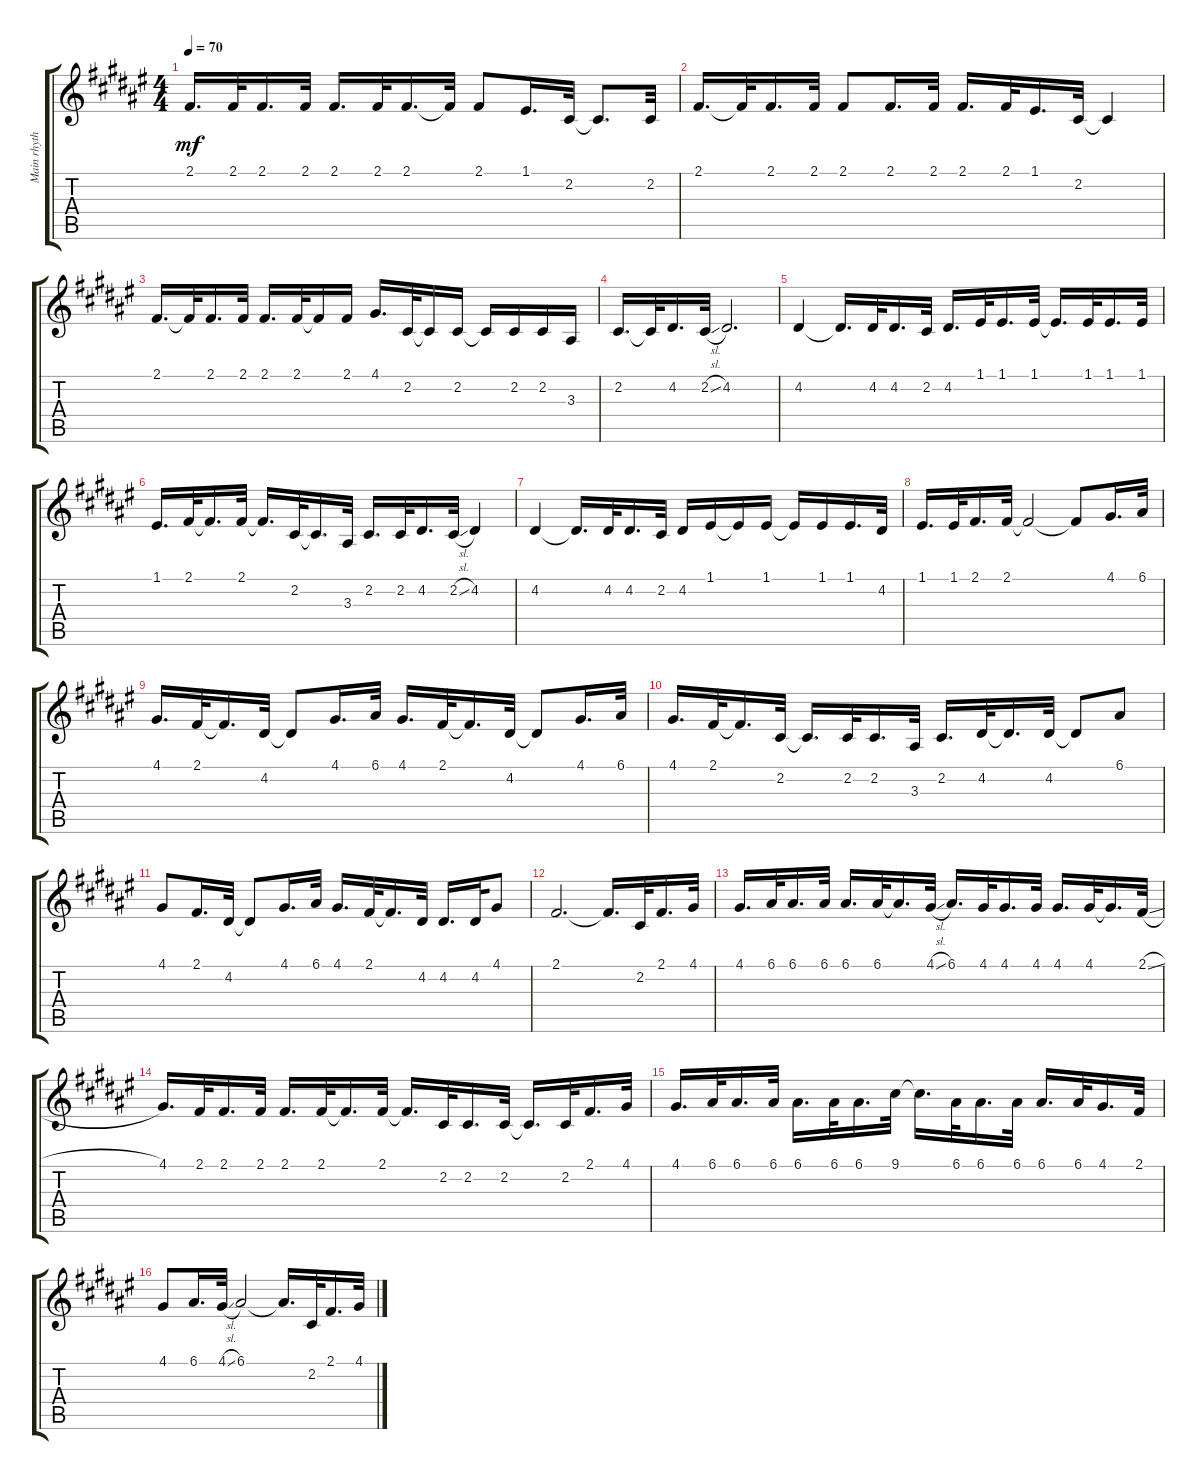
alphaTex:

\track ("Main rhythm" "Main rhyth") {mute instrument lead2sawtooth}
\staff {score tabs}
\tuning (E4 B3 G3 D3 A2 E2) {hide}
\ts (4 4)
\tempo 70
\clef g2
\ks f#
2.1.16{d dy mf} 2.1.32 2.1.16{d} 2.1.32 2.1.16{d} 2.1.32 2.1.16{d} 2.1{t}.32 2.1.8 1.1.16{d} 2.2.32 2.2{t}.8{d} 2.2.32 |
2.1.16{d} 2.1{t}.32 2.1.16{d} 2.1.32 2.1.8 2.1.16{d} 2.1.32 2.1.16{d} 2.1.32 1.1.16{d} 2.2.32 2.2{t}.4 |
2.1.16{d} 2.1{t}.32 2.1.16{d} 2.1.32 2.1.16{d} 2.1.32 2.1{t}.16 2.1.16 4.1.16{d} 2.2.32 2.2{t}.16 2.2.16 2.2{t}.16 2.2.16 2.2.16 3.3.16 |
2.2.16{d} 2.2{t}.32 4.2.16{d} 2.2{sl}.32 4.2.2{d} |
4.2.4 4.2{t}.16{d} 4.2.32 4.2.16{d} 2.2.32 4.2.16{d} 1.1.32 1.1.16{d} 1.1.32 1.1{t}.16{d} 1.1.32 1.1.16{d} 1.1.32 |
1.1.16{d} 2.1.32 2.1{t}.16{d} 2.1.32 2.1{t}.16{d} 2.2.32 2.2{t}.16{d} 3.3.32 2.2.16{d} 2.2.32 4.2.16{d} 2.2{sl}.32 4.2.4 |
4.2.4 4.2{t}.16{d} 4.2.32 4.2.16{d} 2.2.32 4.2.16 1.1.16 1.1{t}.16 1.1.16 1.1{t}.16 1.1.16 1.1.16{d} 4.2.32 |
1.1.16{d} 1.1.32 2.1.16{d} 2.1.32 2.1{t}.2 2.1{t}.8 4.1.16{d} 6.1.32 |
4.1.16{d} 2.1.32 2.1{t}.16{d} 4.2.32 4.2{t}.8 4.1.16{d} 6.1.32 4.1.16{d} 2.1.32 2.1{t}.16{d} 4.2.32 4.2{t}.8 4.1.16{d} 6.1.32 |
4.1.16{d} 2.1.32 2.1{t}.16{d} 2.2.32 2.2{t}.16{d} 2.2.32 2.2.16{d} 3.3.32 2.2.16{d} 4.2.32 4.2{t}.16{d} 4.2.32 4.2{t}.8 6.1.8 |
4.1.8 2.1.16{d} 4.2.32 4.2{t}.8 4.1.16{d} 6.1.32 4.1.16{d} 2.1.32 2.1{t}.16{d} 4.2.32 4.2.16{d} 4.2.32 4.1.8 |
2.1.2{d} 2.1{t}.16{d} 2.2.32 2.1.16{d} 4.1.32 |
4.1.16{d} 6.1.32 6.1.16{d} 6.1.32 6.1.16{d} 6.1.32 6.1{t}.16{d} 4.1{sl}.32 6.1.16{d} 4.1.32 4.1.16{d} 4.1.32 4.1.16{d} 4.1.32 4.1{t}.16{d} 2.1{sl}.32 |
4.1.16{d} 2.1.32 2.1.16{d} 2.1.32 2.1.16{d} 2.1.32 2.1{t}.16{d} 2.1.32 2.1{t}.16{d} 2.2.32 2.2.16{d} 2.2.32 2.2{t}.16{d} 2.2.32 2.1.16{d} 4.1.32 |
4.1.16{d} 6.1.32 6.1.16{d} 6.1.32 6.1.16{d} 6.1.32 6.1.16{d} 9.1.32 9.1{t}.16{d} 6.1.32 6.1.16{d} 6.1.32 6.1.16{d} 6.1.32 4.1.16{d} 2.1.32 |
4.1.8 6.1.16{d} 4.1{sl}.32 6.1.2 6.1{t}.16{d} 2.2.32 2.1.16{d} 4.1.32
